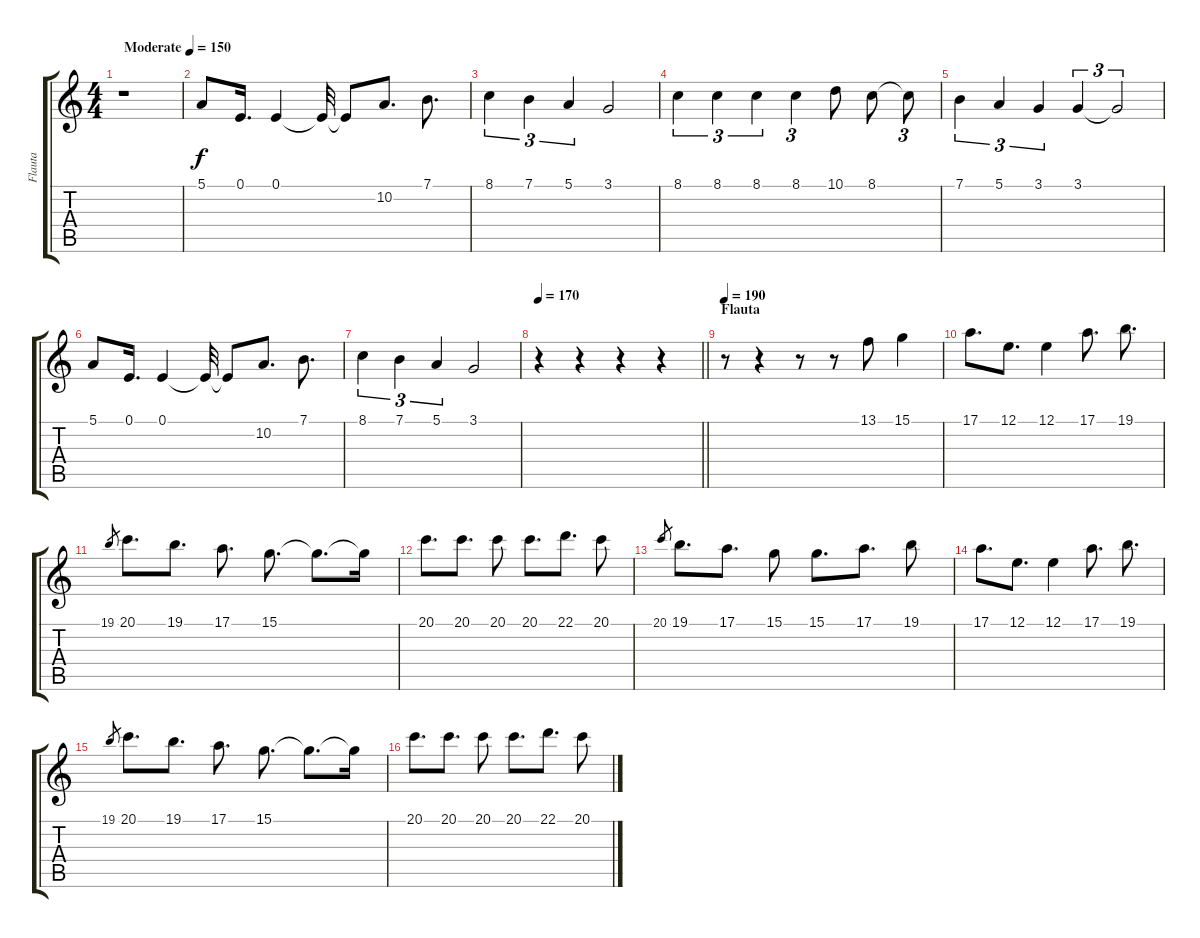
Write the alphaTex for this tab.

\track ("Flauta" "Flauta") {instrument flute}
\staff {score tabs}
\tuning (E4 B3 G3 D3 A2 E2) {hide}
\ts (4 4)
\tempo (150 "Moderate")
\clef g2
\ks c
r.1{dy f instrument flute} |
5.1.8 0.1.16{d} 0.1.4 0.1{t}.32 0.1{t}.8 10.2.8{d} 7.1.8{d} |
8.1.4{tu (3 2)} 7.1.4{tu (3 2)} 5.1.4{tu (3 2)} 3.1.2 |
8.1.4{tu (3 2)} 8.1.4{tu (3 2)} 8.1.4{tu (3 2)} 8.1.4{tu (3 2)} 10.1.8 8.1.8 8.1{t}.8{tu (3 2)} |
7.1.4{tu (3 2)} 5.1.4{tu (3 2)} 3.1.4{tu (3 2)} 3.1.4{tu (3 2)} 3.1{t}.2{tu (3 2)} |
5.1.8 0.1.16{d} 0.1.4 0.1{t}.32 0.1{t}.8 10.2.8{d} 7.1.8{d} |
8.1.4{tu (3 2)} 7.1.4{tu (3 2)} 5.1.4{tu (3 2)} 3.1.2 |
\tempo 170
\barLineRight lightlight
r.4 r.4 r.4 r.4 |
\section ("" "Flauta")
\tempo 190
r.8 r.4 r.8 r.8 13.1.8 15.1.4 |
17.1.8{d} 12.1.8{d} 12.1.4 17.1.8{d} 19.1.8{d} |
19.1.8{gr} 20.1.8{d} 19.1.8{d} 17.1.8{d} 15.1.8{d} 15.1{t}.8{d} 15.1{t}.16 |
20.1.8{d} 20.1.8{d} 20.1.8 20.1.8{d} 22.1.8{d} 20.1.8 |
20.1.8{gr} 19.1.8{d} 17.1.8{d} 15.1.8 15.1.8{d} 17.1.8{d} 19.1.8 |
17.1.8{d} 12.1.8{d} 12.1.4 17.1.8{d} 19.1.8{d} |
19.1.8{gr} 20.1.8{d} 19.1.8{d} 17.1.8{d} 15.1.8{d} 15.1{t}.8{d} 15.1{t}.16 |
20.1.8{d} 20.1.8{d} 20.1.8 20.1.8{d} 22.1.8{d} 20.1.8
